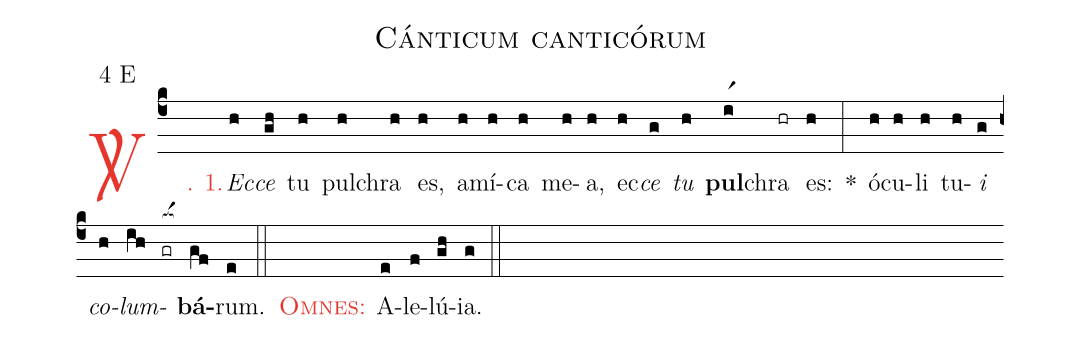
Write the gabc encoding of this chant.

name: Cánticum canticórum;
mode: 4;
mode-differentia: E;
%%
(c4)

<c><sp>V/</sp>. 1.</c>() <i>Ec</i>(h)<i>ce</i>(gh) tu(h) pul(h)chra(h) es,(h) a(h)mí(h)ca(h) me(h)a,(h) ec(h)<i>ce</i>(g) <i>tu</i>(h) <b>pul</b>(ir1)chra(hr) es:(h) *(:) ó(h)cu(h)li(h) tu(h)<i>i</i>(g) <i>co</i>(h)<i>lum</i>(ih)<nlba>(gr[ocba:1{])<b>bá</b></nlba>(gf[ocba:0}])rum.(e)

(::)

<nlba><c><sc>Omnes</sc>:</c>() A</nlba>(e)le(f)lú(gh)ia.(g)

(::)
